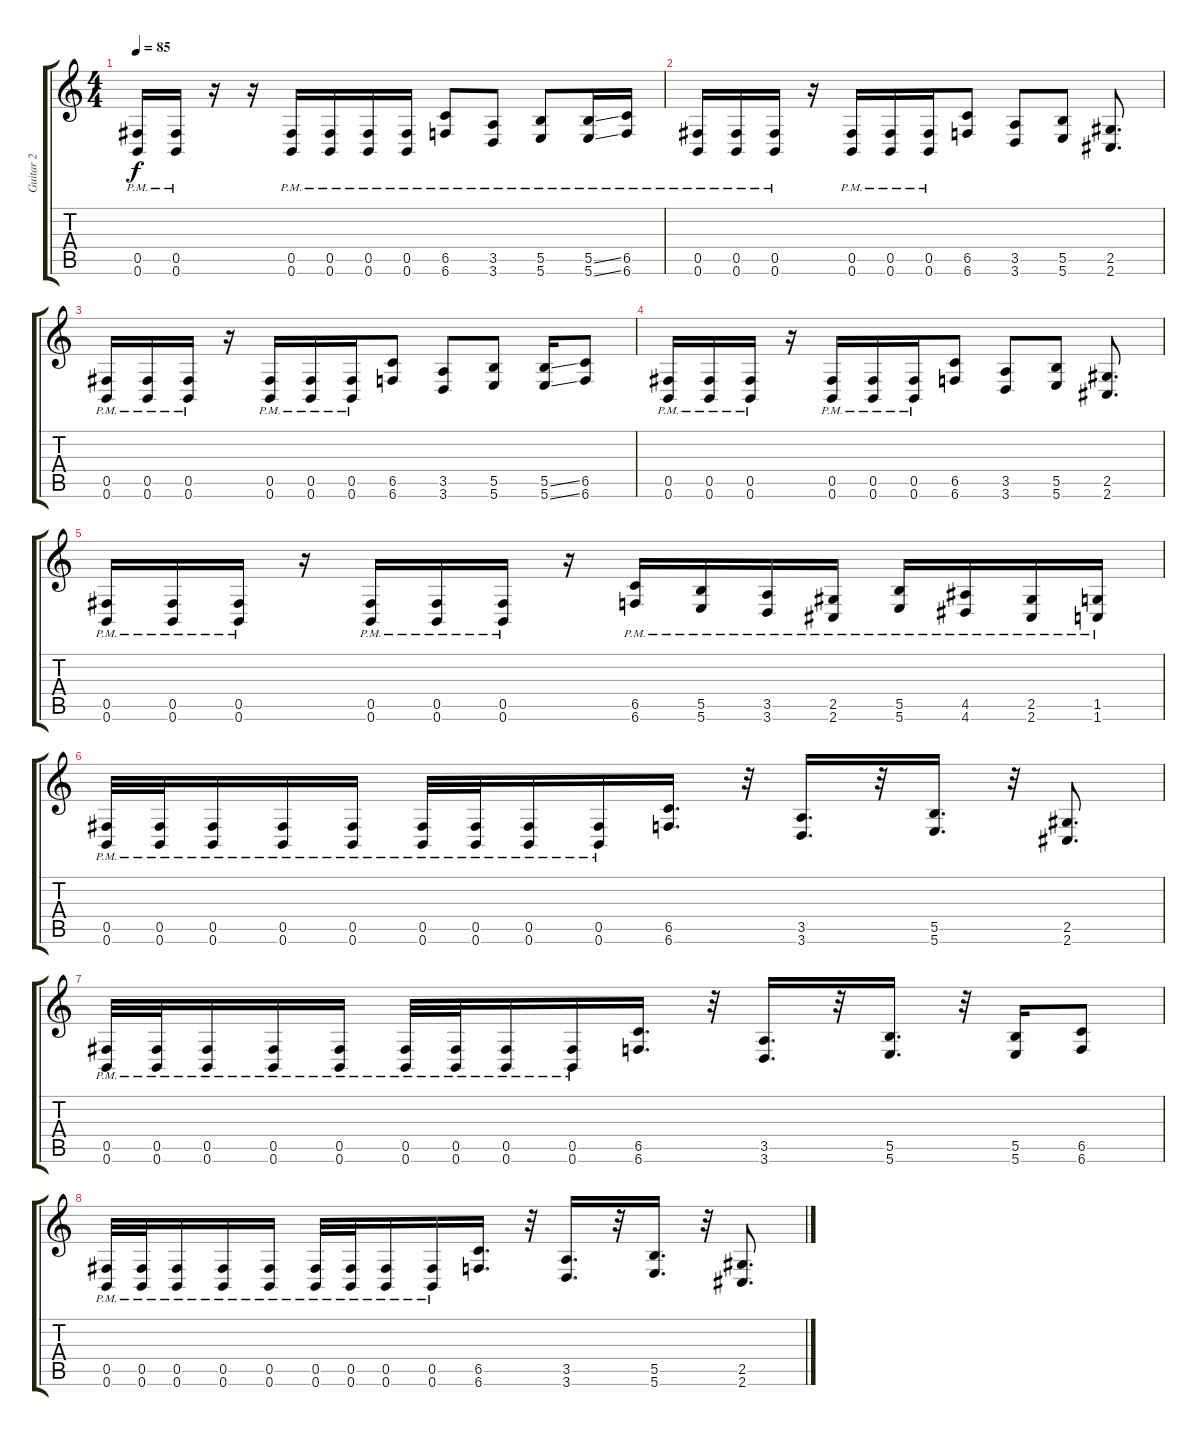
\track ("Guitar 2" "Guitar 2") {instrument overdrivenguitar}
\staff {score tabs}
\tuning (Db4 Ab3 E3 B2 Gb2 B1) {hide}
\ts (4 4)
\tempo 85
\clef g2
\ks c
(0.5{pm} 0.6{pm}).16{dy f} (0.5{pm} 0.6{pm}).16 r.16 r.16 (0.5{pm} 0.6{pm}).16 (0.5{pm} 0.6{pm}).16 (0.5{pm} 0.6{pm}).16 (0.5{pm} 0.6{pm}).16 (6.5{pm} 6.6{pm}).8 (3.5{pm} 3.6{pm}).8 (5.5{pm} 5.6{pm}).8 (5.5{ss pm} 5.6{ss pm}).16 (6.5{pm} 6.6{pm}).16 |
(0.5{pm} 0.6{pm}).16 (0.5{pm} 0.6{pm}).16 (0.5{pm} 0.6{pm}).16 r.16 (0.5{pm} 0.6{pm}).16 (0.5{pm} 0.6{pm}).16 (0.5{pm} 0.6{pm}).16 (6.5 6.6).8 (3.5 3.6).8 (5.5 5.6).8 (2.5 2.6).8{d} |
(0.5{pm} 0.6{pm}).16 (0.5{pm} 0.6{pm}).16 (0.5{pm} 0.6{pm}).16 r.16 (0.5{pm} 0.6{pm}).16 (0.5{pm} 0.6{pm}).16 (0.5{pm} 0.6{pm}).16 (6.5 6.6).8 (3.5 3.6).8 (5.5 5.6).8 (5.5{ss} 5.6{ss}).16 (6.5 6.6).8 |
(0.5{pm} 0.6{pm}).16 (0.5{pm} 0.6{pm}).16 (0.5{pm} 0.6{pm}).16 r.16 (0.5{pm} 0.6{pm}).16 (0.5{pm} 0.6{pm}).16 (0.5{pm} 0.6{pm}).16 (6.5 6.6).8 (3.5 3.6).8 (5.5 5.6).8 (2.5 2.6).8{d} |
(0.5{pm} 0.6{pm}).16 (0.5{pm} 0.6{pm}).16 (0.5{pm} 0.6{pm}).16 r.16 (0.5{pm} 0.6{pm}).16 (0.5{pm} 0.6{pm}).16 (0.5{pm} 0.6{pm}).16 r.16 (6.5{pm} 6.6{pm}).16 (5.5{pm} 5.6{pm}).16 (3.5{pm} 3.6{pm}).16 (2.5{pm} 2.6{pm}).16 (5.5{pm} 5.6{pm}).16 (4.5{pm} 4.6{pm}).16 (2.5{pm} 2.6{pm}).16 (1.5{pm} 1.6{pm}).16 |
(0.5{pm} 0.6{pm}).32 (0.5{pm} 0.6{pm}).32 (0.5{pm} 0.6{pm}).16 (0.5{pm} 0.6{pm}).16 (0.5{pm} 0.6{pm}).16 (0.5{pm} 0.6{pm}).32 (0.5{pm} 0.6{pm}).32 (0.5{pm} 0.6{pm}).16 (0.5{pm} 0.6{pm}).16 (6.5 6.6).16{d} r.32 (3.5 3.6).16{d} r.32 (5.5 5.6).16{d} r.32 (2.5 2.6).8{d} |
(0.5{pm} 0.6{pm}).32 (0.5{pm} 0.6{pm}).32 (0.5{pm} 0.6{pm}).16 (0.5{pm} 0.6{pm}).16 (0.5{pm} 0.6{pm}).16 (0.5{pm} 0.6{pm}).32 (0.5{pm} 0.6{pm}).32 (0.5{pm} 0.6{pm}).16 (0.5{pm} 0.6{pm}).16 (6.5 6.6).16{d} r.32 (3.5 3.6).16{d} r.32 (5.5 5.6).16{d} r.32 (5.5 5.6).16 (6.5 6.6).8 |
(0.5{pm} 0.6{pm}).32 (0.5{pm} 0.6{pm}).32 (0.5{pm} 0.6{pm}).16 (0.5{pm} 0.6{pm}).16 (0.5{pm} 0.6{pm}).16 (0.5{pm} 0.6{pm}).32 (0.5{pm} 0.6{pm}).32 (0.5{pm} 0.6{pm}).16 (0.5{pm} 0.6{pm}).16 (6.5 6.6).16{d} r.32 (3.5 3.6).16{d} r.32 (5.5 5.6).16{d} r.32 (2.5 2.6).8{d}
